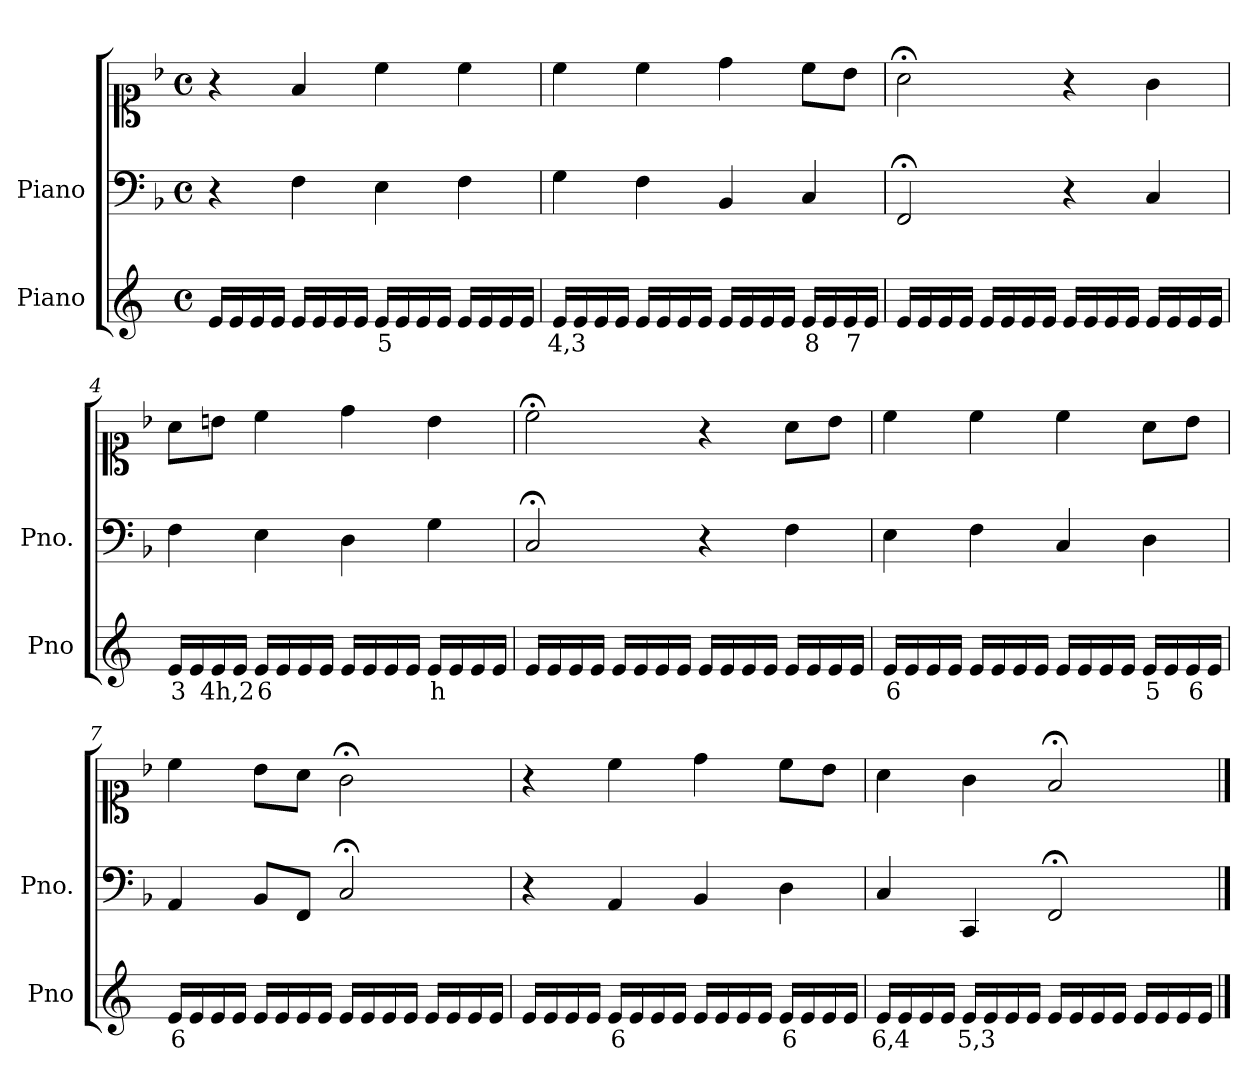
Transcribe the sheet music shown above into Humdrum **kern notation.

**kern	**text	**kern	**kern
*part2	*part2	*part1	*part1
*staff3	*staff3	*staff2	*staff1
*I"Piano	*	*I"Piano	*
*I'Pno	*	*I'Pno.	*
*clefG2	*	*clefF4	*clefC1
*k[]	*	*k[b-]	*k[b-]
*M4/4	*	*M4/4	*M4/4
*met(c)	*	*met(c)	*met(c)
=1	=1	=1	=1
16e/LL	.	4r	4r
16e/	.	.	.
16e/	.	.	.
16e/JJ	.	.	.
16e/LL	.	4F\	4f/
16e/	.	.	.
16e/	.	.	.
16e/JJ	.	.	.
!	!LO:LY:b	!	!
16e/LL	5	4E\	4cc\
16e/	.	.	.
16e/	.	.	.
16e/JJ	.	.	.
16e/LL	.	4F\	4cc\
16e/	.	.	.
16e/	.	.	.
16e/JJ	.	.	.
=2	=2	=2	=2
!	!LO:LY:b	!	!
16e/LL	4,3	4G\	4cc\
16e/	.	.	.
16e/	.	.	.
16e/JJ	.	.	.
16e/LL	.	4F\	4cc\
16e/	.	.	.
16e/	.	.	.
16e/JJ	.	.	.
16e/LL	.	4BB-/	4dd\
16e/	.	.	.
16e/	.	.	.
16e/JJ	.	.	.
!	!LO:LY:b	!	!
16e/LL	8	4C/	8cc\L
16e/	.	.	.
!	!LO:LY:b	!	!
16e/	7	.	8b-\J
16e/JJ	.	.	.
=3	=3	=3	=3
16e/LL	.	2FF;</	2a;<\
16e/	.	.	.
16e/	.	.	.
16e/JJ	.	.	.
16e/LL	.	.	.
16e/	.	.	.
16e/	.	.	.
16e/JJ	.	.	.
16e/LL	.	4r	4r
16e/	.	.	.
16e/	.	.	.
16e/JJ	.	.	.
16e/LL	.	4C/	4g\
16e/	.	.	.
16e/	.	.	.
16e/JJ	.	.	.
=4	=4	=4	=4
!	!LO:LY:b	!	!
16e/LL	3	4F\	8a\L
16e/	.	.	.
!	!LO:LY:b	!	!
16e/	4h,2	.	8bn\J
16e/JJ	.	.	.
!	!LO:LY:b	!	!
16e/LL	6	4E\	4cc\
16e/	.	.	.
16e/	.	.	.
16e/JJ	.	.	.
16e/LL	.	4D\	4dd\
16e/	.	.	.
16e/	.	.	.
16e/JJ	.	.	.
!	!LO:LY:b	!	!
16e/LL	h	4G\	4b\
16e/	.	.	.
16e/	.	.	.
16e/JJ	.	.	.
=5	=5	=5	=5
16e/LL	.	2C;</	2cc;<\
16e/	.	.	.
16e/	.	.	.
16e/JJ	.	.	.
16e/LL	.	.	.
16e/	.	.	.
16e/	.	.	.
16e/JJ	.	.	.
16e/LL	.	4r	4r
16e/	.	.	.
16e/	.	.	.
16e/JJ	.	.	.
16e/LL	.	4F\	8a\L
16e/	.	.	.
16e/	.	.	8b-\J
16e/JJ	.	.	.
=6	=6	=6	=6
!	!LO:LY:b	!	!
16e/LL	6	4E\	4cc\
16e/	.	.	.
16e/	.	.	.
16e/JJ	.	.	.
16e/LL	.	4F\	4cc\
16e/	.	.	.
16e/	.	.	.
16e/JJ	.	.	.
16e/LL	.	4C/	4cc\
16e/	.	.	.
16e/	.	.	.
16e/JJ	.	.	.
!	!LO:LY:b	!	!
16e/LL	5	4D\	8a\L
16e/	.	.	.
!	!LO:LY:b	!	!
16e/	6	.	8b-\J
16e/JJ	.	.	.
=7	=7	=7	=7
!	!LO:LY:b	!	!
16e/LL	6	4AA/	4cc\
16e/	.	.	.
16e/	.	.	.
16e/JJ	.	.	.
16e/LL	.	8BB-/L	8b-\L
16e/	.	.	.
16e/	.	8FF/J	8a\J
16e/JJ	.	.	.
16e/LL	.	2C;</	2g;<\
16e/	.	.	.
16e/	.	.	.
16e/JJ	.	.	.
16e/LL	.	.	.
16e/	.	.	.
16e/	.	.	.
16e/JJ	.	.	.
=8	=8	=8	=8
16e/LL	.	4r	4r
16e/	.	.	.
16e/	.	.	.
16e/JJ	.	.	.
!	!LO:LY:b	!	!
16e/LL	6	4AA/	4cc\
16e/	.	.	.
16e/	.	.	.
16e/JJ	.	.	.
16e/LL	.	4BB-/	4dd\
16e/	.	.	.
16e/	.	.	.
16e/JJ	.	.	.
!	!LO:LY:b	!	!
16e/LL	6	4D\	8cc\L
16e/	.	.	.
16e/	.	.	8b-\J
16e/JJ	.	.	.
=9	=9	=9	=9
!	!LO:LY:b	!	!
16e/LL	6,4	4C/	4a\
16e/	.	.	.
16e/	.	.	.
16e/JJ	.	.	.
!	!LO:LY:b	!	!
16e/LL	5,3	4CC/	4g\
16e/	.	.	.
16e/	.	.	.
16e/JJ	.	.	.
16e/LL	.	2FF;</	2f;</
16e/	.	.	.
16e/	.	.	.
16e/JJ	.	.	.
16e/LL	.	.	.
16e/	.	.	.
16e/	.	.	.
16e/JJ	.	.	.
==	==	==	==
*-	*-	*-	*-
